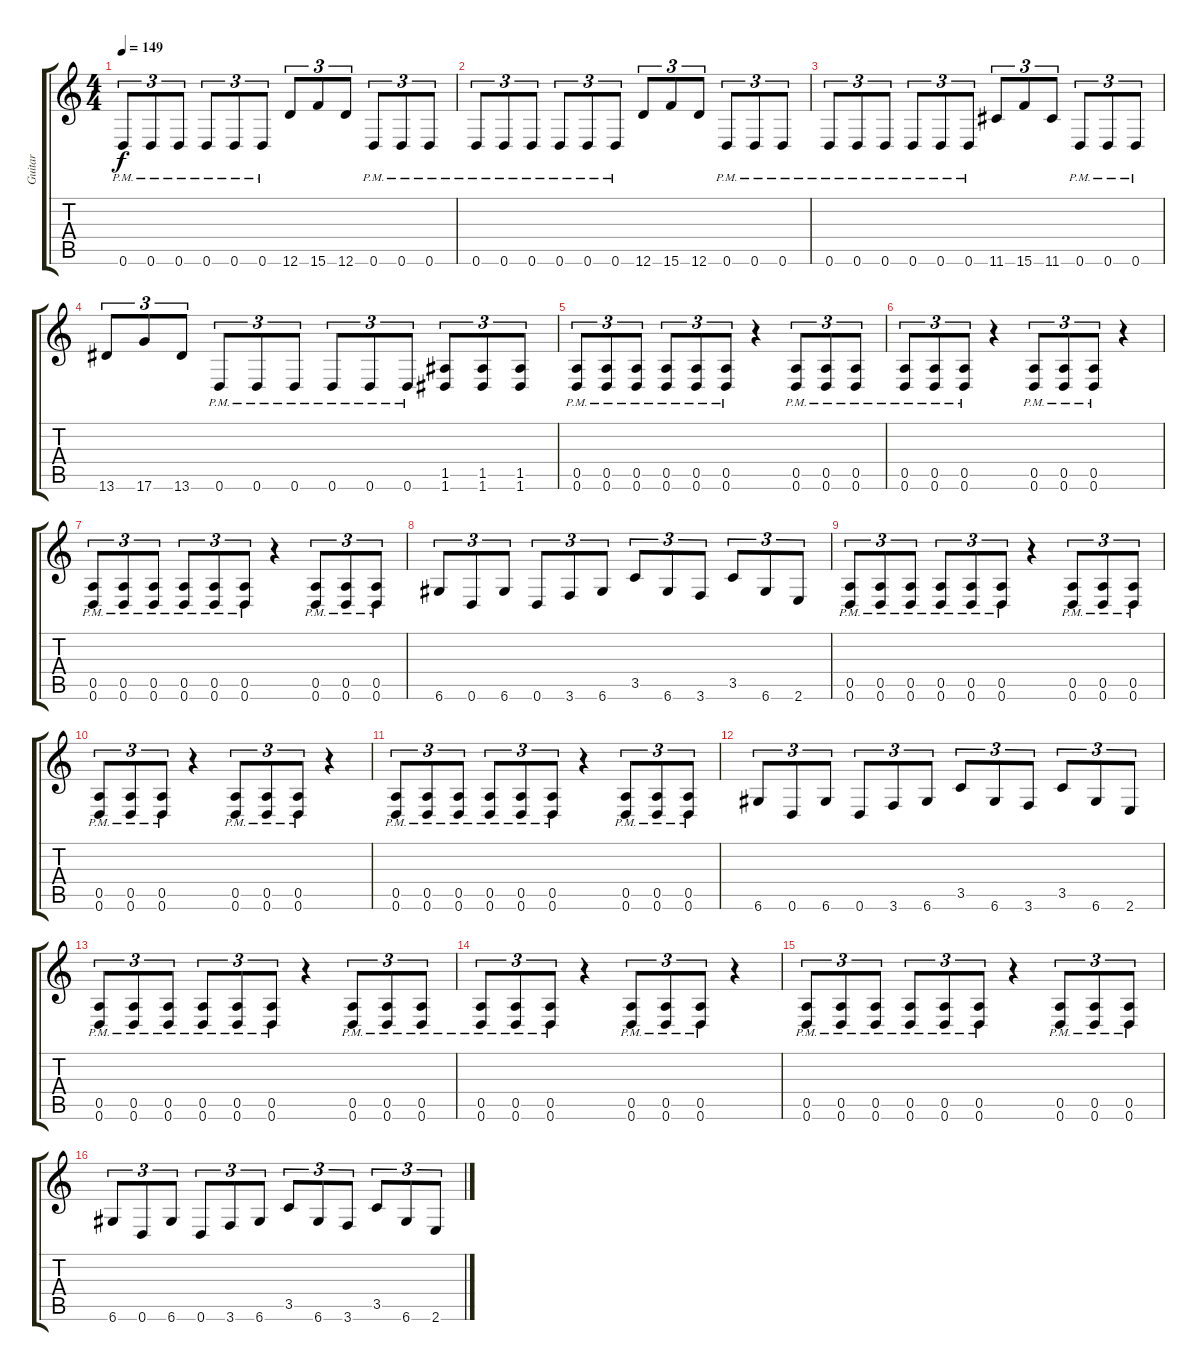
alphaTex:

\track ("Guitar" "Guitar") {instrument distortionguitar}
\staff {score tabs}
\tuning (E4 B3 G3 D3 A2 D2) {hide}
\ts (4 4)
\tempo 149
\clef g2
\ks c
0.6{pm}.8{tu (3 2) dy f} 0.6{pm}.8{tu (3 2)} 0.6{pm}.8{tu (3 2)} 0.6{pm}.8{tu (3 2)} 0.6{pm}.8{tu (3 2)} 0.6{pm}.8{tu (3 2)} 12.6.8{tu (3 2)} 15.6.8{tu (3 2)} 12.6.8{tu (3 2)} 0.6{pm}.8{tu (3 2)} 0.6{pm}.8{tu (3 2)} 0.6{pm}.8{tu (3 2)} |
0.6{pm}.8{tu (3 2)} 0.6{pm}.8{tu (3 2)} 0.6{pm}.8{tu (3 2)} 0.6{pm}.8{tu (3 2)} 0.6{pm}.8{tu (3 2)} 0.6{pm}.8{tu (3 2)} 12.6.8{tu (3 2)} 15.6.8{tu (3 2)} 12.6.8{tu (3 2)} 0.6{pm}.8{tu (3 2)} 0.6{pm}.8{tu (3 2)} 0.6{pm}.8{tu (3 2)} |
0.6{pm}.8{tu (3 2)} 0.6{pm}.8{tu (3 2)} 0.6{pm}.8{tu (3 2)} 0.6{pm}.8{tu (3 2)} 0.6{pm}.8{tu (3 2)} 0.6{pm}.8{tu (3 2)} 11.6.8{tu (3 2)} 15.6.8{tu (3 2)} 11.6.8{tu (3 2)} 0.6{pm}.8{tu (3 2)} 0.6{pm}.8{tu (3 2)} 0.6{pm}.8{tu (3 2)} |
13.6.8{tu (3 2)} 17.6.8{tu (3 2)} 13.6.8{tu (3 2)} 0.6{pm}.8{tu (3 2)} 0.6{pm}.8{tu (3 2)} 0.6{pm}.8{tu (3 2)} 0.6{pm}.8{tu (3 2)} 0.6{pm}.8{tu (3 2)} 0.6{pm}.8{tu (3 2)} (1.5 1.6).8{tu (3 2)} (1.5 1.6).8{tu (3 2)} (1.5 1.6).8{tu (3 2)} |
(0.5{pm} 0.6{pm}).8{tu (3 2)} (0.5{pm} 0.6{pm}).8{tu (3 2)} (0.5{pm} 0.6{pm}).8{tu (3 2)} (0.5{pm} 0.6{pm}).8{tu (3 2)} (0.5{pm} 0.6{pm}).8{tu (3 2)} (0.5{pm} 0.6{pm}).8{tu (3 2)} r.4 (0.5{pm} 0.6{pm}).8{tu (3 2)} (0.5{pm} 0.6{pm}).8{tu (3 2)} (0.5{pm} 0.6{pm}).8{tu (3 2)} |
(0.5{pm} 0.6{pm}).8{tu (3 2)} (0.5{pm} 0.6{pm}).8{tu (3 2)} (0.5{pm} 0.6{pm}).8{tu (3 2)} r.4 (0.5{pm} 0.6{pm}).8{tu (3 2)} (0.5{pm} 0.6{pm}).8{tu (3 2)} (0.5{pm} 0.6{pm}).8{tu (3 2)} r.4 |
(0.5{pm} 0.6{pm}).8{tu (3 2)} (0.5{pm} 0.6{pm}).8{tu (3 2)} (0.5{pm} 0.6{pm}).8{tu (3 2)} (0.5{pm} 0.6{pm}).8{tu (3 2)} (0.5{pm} 0.6{pm}).8{tu (3 2)} (0.5{pm} 0.6{pm}).8{tu (3 2)} r.4 (0.5{pm} 0.6{pm}).8{tu (3 2)} (0.5{pm} 0.6{pm}).8{tu (3 2)} (0.5{pm} 0.6{pm}).8{tu (3 2)} |
6.6.8{tu (3 2)} 0.6.8{tu (3 2)} 6.6.8{tu (3 2)} 0.6.8{tu (3 2)} 3.6.8{tu (3 2)} 6.6.8{tu (3 2)} 3.5.8{tu (3 2)} 6.6.8{tu (3 2)} 3.6.8{tu (3 2)} 3.5.8{tu (3 2)} 6.6.8{tu (3 2)} 2.6.8{tu (3 2)} |
(0.5{pm} 0.6{pm}).8{tu (3 2)} (0.5{pm} 0.6{pm}).8{tu (3 2)} (0.5{pm} 0.6{pm}).8{tu (3 2)} (0.5{pm} 0.6{pm}).8{tu (3 2)} (0.5{pm} 0.6{pm}).8{tu (3 2)} (0.5{pm} 0.6{pm}).8{tu (3 2)} r.4 (0.5{pm} 0.6{pm}).8{tu (3 2)} (0.5{pm} 0.6{pm}).8{tu (3 2)} (0.5{pm} 0.6{pm}).8{tu (3 2)} |
(0.5{pm} 0.6{pm}).8{tu (3 2)} (0.5{pm} 0.6{pm}).8{tu (3 2)} (0.5{pm} 0.6{pm}).8{tu (3 2)} r.4 (0.5{pm} 0.6{pm}).8{tu (3 2)} (0.5{pm} 0.6{pm}).8{tu (3 2)} (0.5{pm} 0.6{pm}).8{tu (3 2)} r.4 |
(0.5{pm} 0.6{pm}).8{tu (3 2)} (0.5{pm} 0.6{pm}).8{tu (3 2)} (0.5{pm} 0.6{pm}).8{tu (3 2)} (0.5{pm} 0.6{pm}).8{tu (3 2)} (0.5{pm} 0.6{pm}).8{tu (3 2)} (0.5{pm} 0.6{pm}).8{tu (3 2)} r.4 (0.5{pm} 0.6{pm}).8{tu (3 2)} (0.5{pm} 0.6{pm}).8{tu (3 2)} (0.5{pm} 0.6{pm}).8{tu (3 2)} |
6.6.8{tu (3 2)} 0.6.8{tu (3 2)} 6.6.8{tu (3 2)} 0.6.8{tu (3 2)} 3.6.8{tu (3 2)} 6.6.8{tu (3 2)} 3.5.8{tu (3 2)} 6.6.8{tu (3 2)} 3.6.8{tu (3 2)} 3.5.8{tu (3 2)} 6.6.8{tu (3 2)} 2.6.8{tu (3 2)} |
(0.5{pm} 0.6{pm}).8{tu (3 2)} (0.5{pm} 0.6{pm}).8{tu (3 2)} (0.5{pm} 0.6{pm}).8{tu (3 2)} (0.5{pm} 0.6{pm}).8{tu (3 2)} (0.5{pm} 0.6{pm}).8{tu (3 2)} (0.5{pm} 0.6{pm}).8{tu (3 2)} r.4 (0.5{pm} 0.6{pm}).8{tu (3 2)} (0.5{pm} 0.6{pm}).8{tu (3 2)} (0.5{pm} 0.6{pm}).8{tu (3 2)} |
(0.5{pm} 0.6{pm}).8{tu (3 2)} (0.5{pm} 0.6{pm}).8{tu (3 2)} (0.5{pm} 0.6{pm}).8{tu (3 2)} r.4 (0.5{pm} 0.6{pm}).8{tu (3 2)} (0.5{pm} 0.6{pm}).8{tu (3 2)} (0.5{pm} 0.6{pm}).8{tu (3 2)} r.4 |
(0.5{pm} 0.6{pm}).8{tu (3 2)} (0.5{pm} 0.6{pm}).8{tu (3 2)} (0.5{pm} 0.6{pm}).8{tu (3 2)} (0.5{pm} 0.6{pm}).8{tu (3 2)} (0.5{pm} 0.6{pm}).8{tu (3 2)} (0.5{pm} 0.6{pm}).8{tu (3 2)} r.4 (0.5{pm} 0.6{pm}).8{tu (3 2)} (0.5{pm} 0.6{pm}).8{tu (3 2)} (0.5{pm} 0.6{pm}).8{tu (3 2)} |
6.6.8{tu (3 2)} 0.6.8{tu (3 2)} 6.6.8{tu (3 2)} 0.6.8{tu (3 2)} 3.6.8{tu (3 2)} 6.6.8{tu (3 2)} 3.5.8{tu (3 2)} 6.6.8{tu (3 2)} 3.6.8{tu (3 2)} 3.5.8{tu (3 2)} 6.6.8{tu (3 2)} 2.6.8{tu (3 2)}
